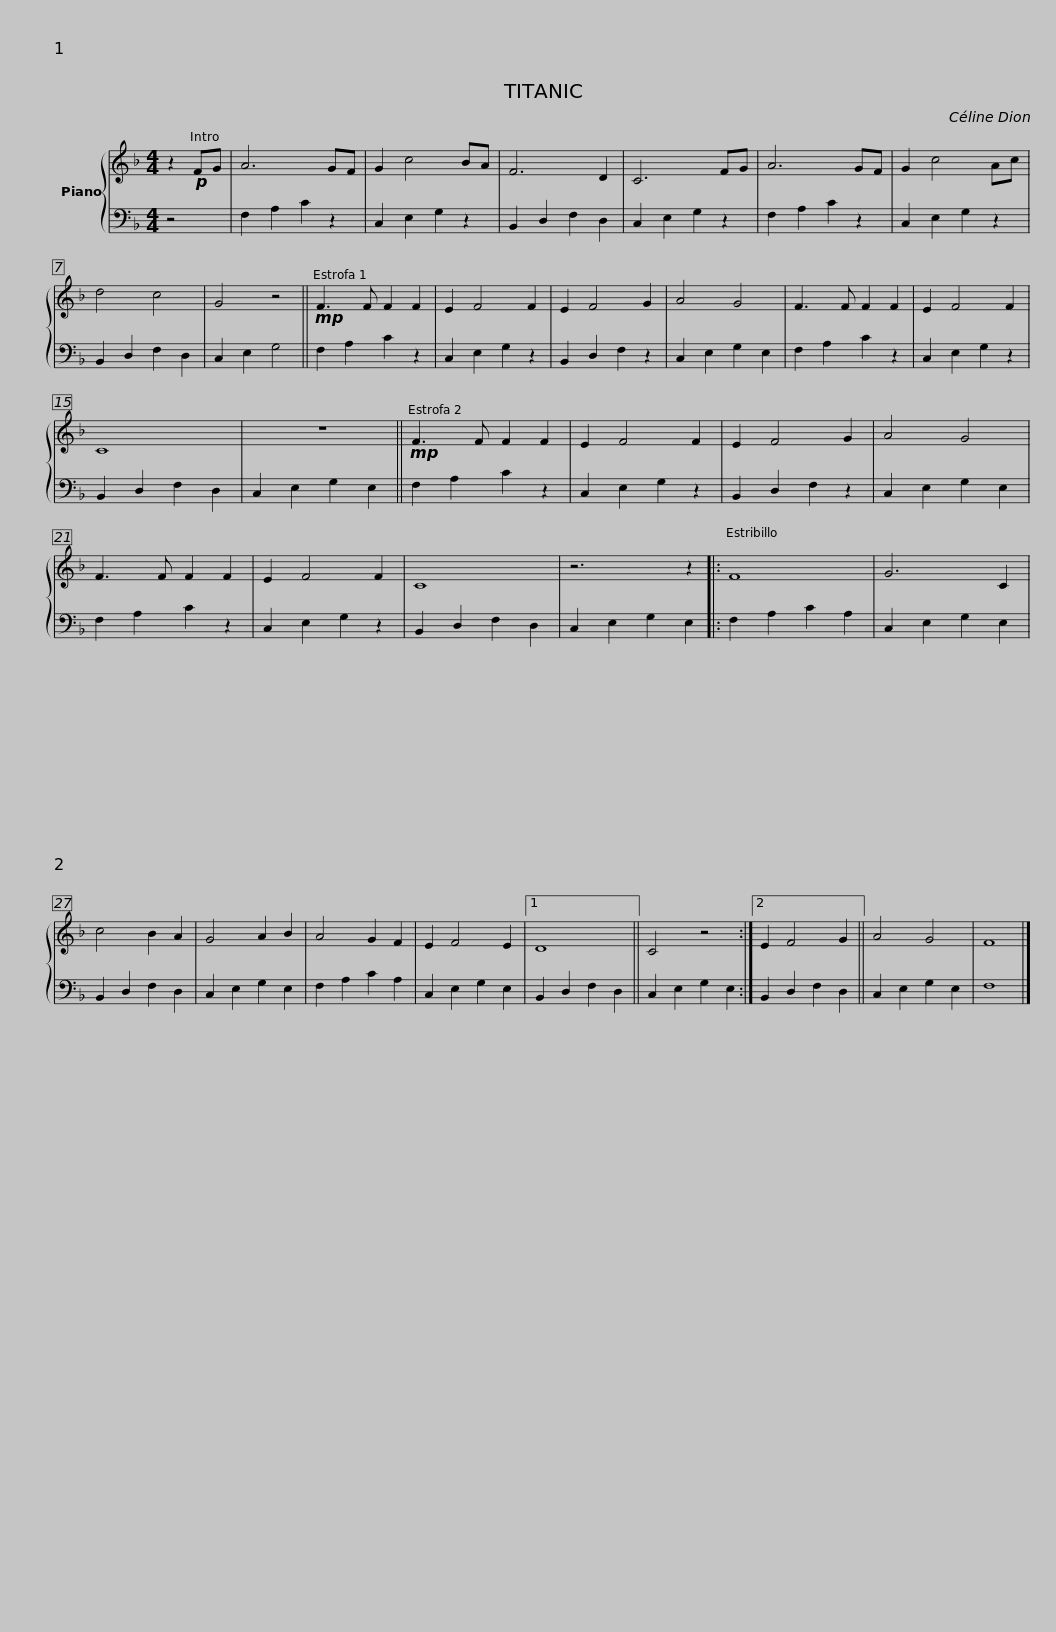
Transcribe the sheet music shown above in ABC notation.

X:1
%%score { 1 | 2 }
L:1/8
M:4/4
I:linebreak $
K:F
V:1 treble
V:2 bass
V:1
 z2!p! FG | A6 GF | G2 c4 BA | F6 D2 |$ C6 FG | %5
 A6 GF | G2 c4 Ac | d4 c4 |$ G4 z4 ||!mp! F3 F F2 F2 | %10
 E2 F4 F2 | E2 F4 G2 |$ A4 G4 | F3 F F2 F2 | E2 F4 F2 | %15
 C8 |$ z8 ||!mp! F3 F F2 F2 | E2 F4 F2 | E2 F4 G2 |$ %20
 A4 G4 | F3 F F2 F2 | E2 F4 F2 | C8 |$ z6 z2 |: %25
 F8 | G6 C2 | c4 B2 A2 |$ G4 A2 B2 | A4 G2 F2 | %30
 E2 F4 E2 |1 D8 ||$ C4 z4 :|2 E2 F4 G2 || A4 G4 | %35
 F8 |] %36
V:2
 z4 | F,2 A,2 C2 z2 | C,2 E,2 G,2 z2 | B,,2 D,2 F,2 D,2 |$ C,2 E,2 G,2 z2 | %5
 F,2 A,2 C2 z2 | C,2 E,2 G,2 z2 | B,,2 D,2 F,2 D,2 |$ C,2 E,2 G,4 || F,2 A,2 C2 z2 | %10
 C,2 E,2 G,2 z2 | B,,2 D,2 F,2 z2 |$ C,2 E,2 G,2 E,2 | F,2 A,2 C2 z2 | C,2 E,2 G,2 z2 | %15
 B,,2 D,2 F,2 D,2 |$ C,2 E,2 G,2 E,2 || F,2 A,2 C2 z2 | C,2 E,2 G,2 z2 | B,,2 D,2 F,2 z2 |$ %20
 C,2 E,2 G,2 E,2 | F,2 A,2 C2 z2 | C,2 E,2 G,2 z2 | B,,2 D,2 F,2 D,2 |$ C,2 E,2 G,2 E,2 |: %25
 F,2 A,2 C2 A,2 | C,2 E,2 G,2 E,2 | B,,2 D,2 F,2 D,2 |$ C,2 E,2 G,2 E,2 | F,2 A,2 C2 A,2 | %30
 C,2 E,2 G,2 E,2 |1 B,,2 D,2 F,2 D,2 ||$ C,2 E,2 G,2 E,2 :|2 B,,2 D,2 F,2 D,2 || C,2 E,2 G,2 E,2 | %35
 F,8 |] %36
